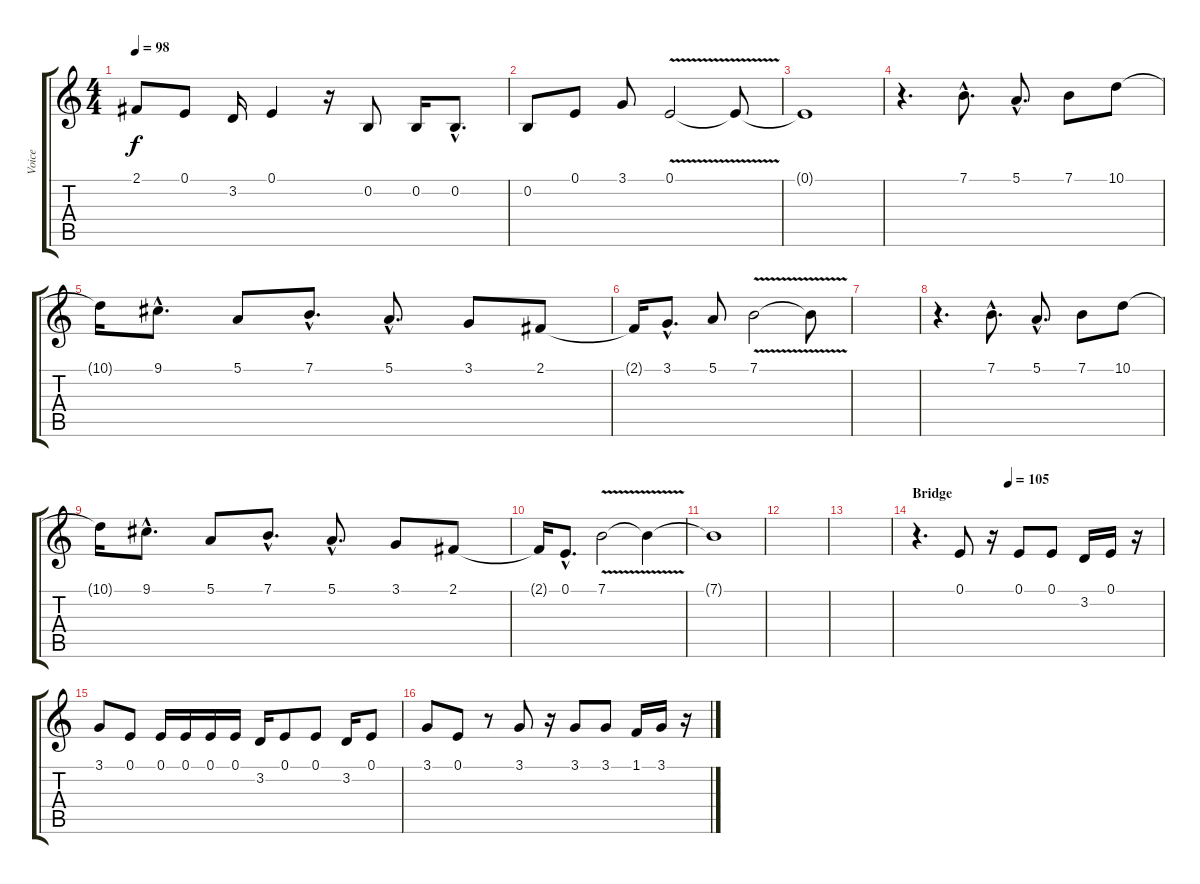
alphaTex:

\track ("Voice" "Voice") {instrument lead1square}
\staff {score tabs}
\tuning (E4 B3 G3 D3 A2 E2) {hide}
\ts (4 4)
\tempo 98
\clef g2
\ks c
2.1.8{dy f} 0.1.8 3.2.16 0.1.4 r.16 0.2.8 0.2.16 0.2{hac}.8{d} |
0.2.8 0.1.8 3.1.8 0.1{v}.2 0.1{t}.8 |
0.1{t}.1 |
r.4{d} 7.1{hac}.8{d} 5.1{hac}.8{d} 7.1.8 10.1.8 |
10.1{t}.16 9.1{hac}.8{d} 5.1.8 7.1{hac}.8{d} 5.1{hac}.8{d} 3.1.8 2.1.8 |
2.1{t}.16 3.1{hac}.8{d} 5.1.8 7.1{v}.2 7.1{t}.8 |
|
r.4{d} 7.1{hac}.8{d} 5.1{hac}.8{d} 7.1.8 10.1.8 |
10.1{t}.16 9.1{hac}.8{d} 5.1.8 7.1{hac}.8{d} 5.1{hac}.8{d} 3.1.8 2.1.8 |
2.1{t}.16 0.1{hac}.8{d} 7.1{v}.2 7.1{t}.4 |
7.1{t}.1 |
|
|
\section ("" "Bridge")
\tempo (105 0.375)
r.4{d} 0.1.8 r.16 0.1.8 0.1.8 3.2.16 0.1.16 r.16 |
3.1.8 0.1.8 0.1.16 0.1.16 0.1.16 0.1.16 3.2.16 0.1.8 0.1.8 3.2.16 0.1.8 |
3.1.8 0.1.8 r.8 3.1.8 r.16 3.1.8 3.1.8 1.1.16 3.1.16 r.16
